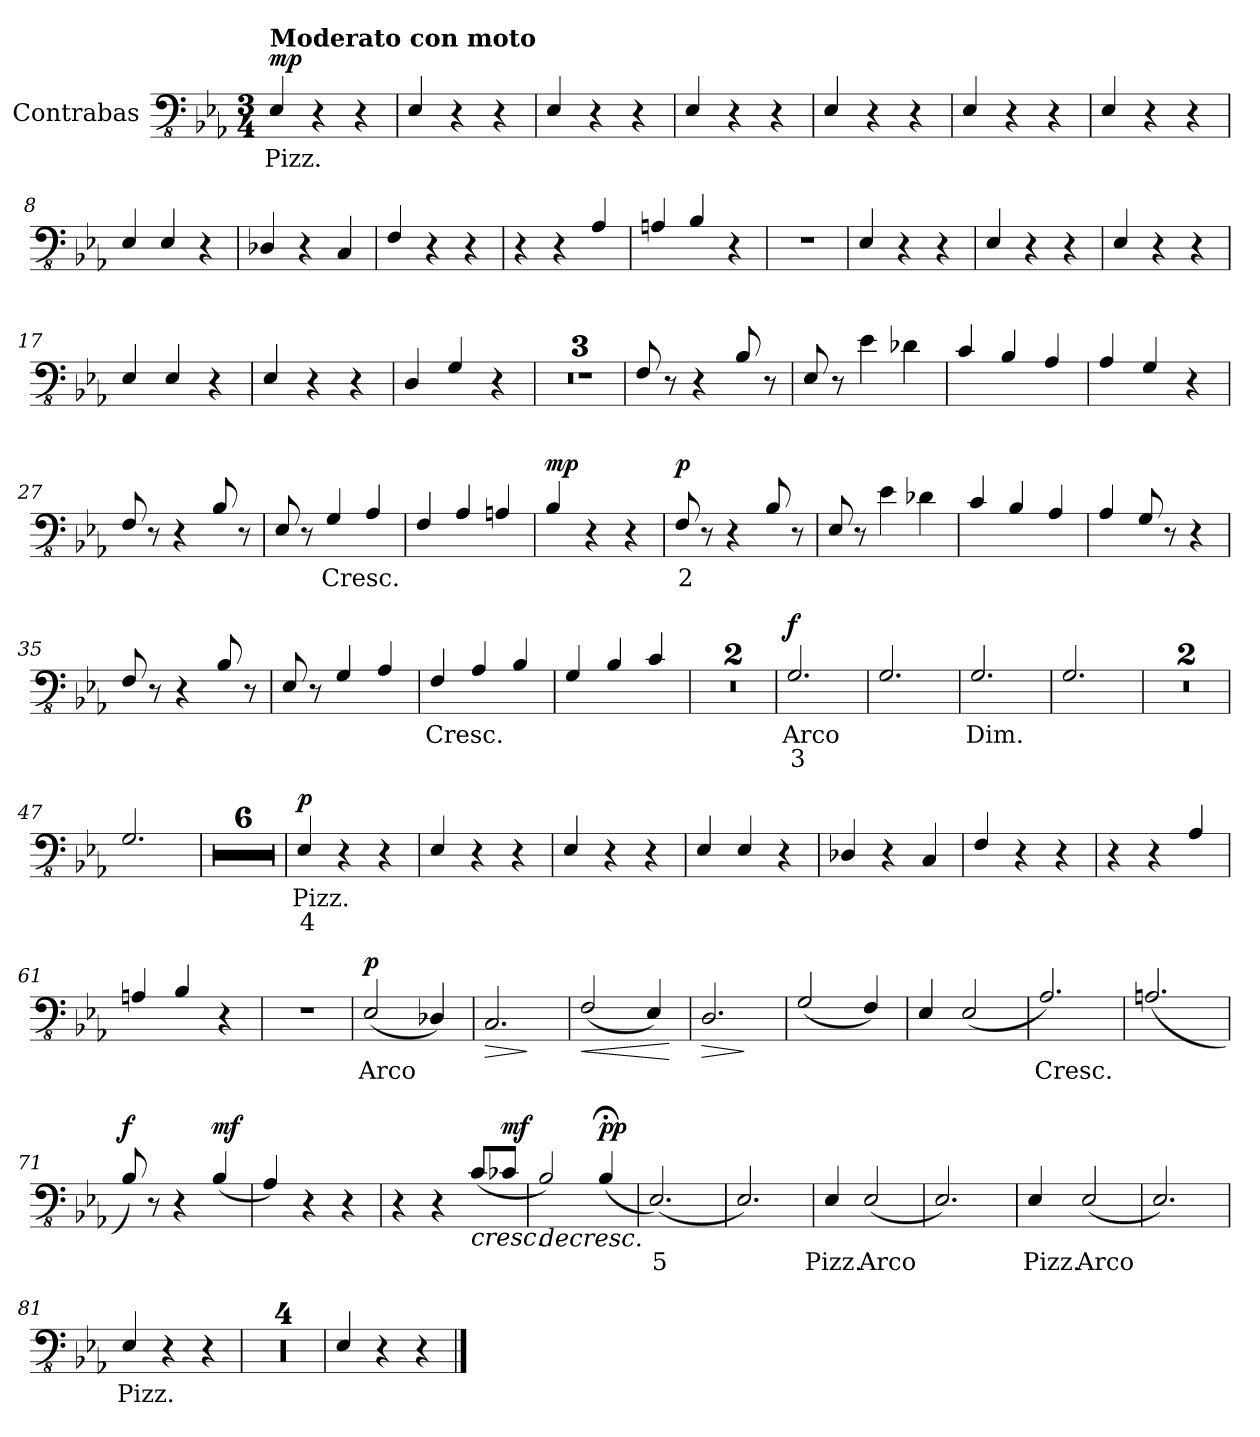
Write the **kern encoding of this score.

**kern	**text	**text	**dynam
*part1	*part1	*part1	*part1
*staff1	*staff1	*staff1	*staff1
*I"Contrabas	*	*	*
*I'Ca. Bs.	*	*	*
*clefFv4	*	*	*
*ITrd7c12	*	*	*
*k[b-e-a-]	*	*	*
*M3/4	*	*	*
=1	=1	=1	=1
!LO:TX:a:B:t=Moderato con moto	!	!	!
!	!	!	!LO:DY:b
4EEE-/	Pizz.	.	mp
4r	.	.	.
4r	.	.	.
=2	=2	=2	=2
4EEE-/	.	.	.
4r	.	.	.
4r	.	.	.
=3	=3	=3	=3
4EEE-/	.	.	.
4r	.	.	.
4r	.	.	.
=4	=4	=4	=4
4EEE-/	.	.	.
4r	.	.	.
4r	.	.	.
=5	=5	=5	=5
4EEE-/	.	.	.
4r	.	.	.
4r	.	.	.
=6	=6	=6	=6
4EEE-/	.	.	.
4r	.	.	.
4r	.	.	.
=7	=7	=7	=7
4EEE-/	.	.	.
4r	.	.	.
4r	.	.	.
=8	=8	=8	=8
4EEE-/	.	.	.
4EEE-/	.	.	.
4r	.	.	.
=9	=9	=9	=9
4DDD-X/	.	.	.
4r	.	.	.
4CCC/	.	.	.
=10	=10	=10	=10
4FFF/	.	.	.
4r	.	.	.
4r	.	.	.
!!LO:LB:g=z
=11	=11	=11	=11
4r	.	.	.
4r	.	.	.
4AAA-/	.	.	.
=12	=12	=12	=12
4AAAn/	.	.	.
4BBB-/	.	.	.
4r	.	.	.
=13	=13	=13	=13
2.r	.	.	.
=14	=14	=14	=14
4EEE-/	.	.	.
4r	.	.	.
4r	.	.	.
=15	=15	=15	=15
4EEE-/	.	.	.
4r	.	.	.
4r	.	.	.
=16	=16	=16	=16
4EEE-/	.	.	.
4r	.	.	.
4r	.	.	.
=17	=17	=17	=17
4EEE-/	.	.	.
4EEE-/	.	.	.
4r	.	.	.
=18	=18	=18	=18
4EEE-/	.	.	.
4r	.	.	.
4r	.	.	.
=19	=19	=19	=19
4DDD/	.	.	.
4GGG/	.	.	.
4r	.	.	.
=20	=20	=20	=20
2.r	.	.	.
=21	=21	=21	=21
2.r	.	.	.
=22	=22	=22	=22
2.r	.	.	.
!!LO:LB:g=z
=23	=23	=23	=23
8FFF/	.	.	.
8r	.	.	.
4r	.	.	.
8BBB-/	.	.	.
8r	.	.	.
=24	=24	=24	=24
8EEE-/	.	.	.
8r	.	.	.
4EE-\	.	.	.
4DD-X\	.	.	.
=25	=25	=25	=25
4CC/	.	.	.
4BBB-/	.	.	.
4AAA-/	.	.	.
=26	=26	=26	=26
4AAA-/	.	.	.
4GGG/	.	.	.
4r	.	.	.
=27	=27	=27	=27
8FFF/	.	.	.
8r	.	.	.
4r	.	.	.
8BBB-/	.	.	.
8r	.	.	.
=28	=28	=28	=28
8EEE-/	.	.	.
8r	.	.	.
4GGG/	Cresc.	.	.
4AAA-/	.	.	.
=29	=29	=29	=29
4FFF/	.	.	.
4AAA-/	.	.	.
4AAAn/	.	.	.
=30	=30	=30	=30
!	!	!	!LO:DY:b
4BBB-/	.	.	mp
4r	.	.	.
4r	.	.	.
!!LO:LB:g=z
=31	=31	=31	=31
!	!	!	!LO:DY:b
8FFF/	2	.	p
8r	.	.	.
4r	.	.	.
8BBB-/	.	.	.
8r	.	.	.
=32	=32	=32	=32
8EEE-/	.	.	.
8r	.	.	.
4EE-\	.	.	.
4DD-X\	.	.	.
=33	=33	=33	=33
4CC/	.	.	.
4BBB-/	.	.	.
4AAA-/	.	.	.
=34	=34	=34	=34
4AAA-/	.	.	.
8GGG/	.	.	.
8r	.	.	.
4r	.	.	.
=35	=35	=35	=35
8FFF/	.	.	.
8r	.	.	.
4r	.	.	.
8BBB-/	.	.	.
8r	.	.	.
=36	=36	=36	=36
8EEE-/	.	.	.
8r	.	.	.
4GGG/	.	.	.
4AAA-/	.	.	.
=37	=37	=37	=37
4FFF/	Cresc.	.	.
4AAA-/	.	.	.
4BBB-/	.	.	.
=38	=38	=38	=38
4GGG/	.	.	.
4BBB-/	.	.	.
4CC/	.	.	.
!!LO:LB:g=z
=39	=39	=39	=39
2.r	.	.	.
=40	=40	=40	=40
2.r	.	.	.
=41	=41	=41	=41
!	!	!	!LO:DY:b
2.GGG/	Arco	3	f
=42	=42	=42	=42
2.GGG/	.	.	.
=43	=43	=43	=43
2.GGG/	Dim.	.	.
=44	=44	=44	=44
2.GGG/	.	.	.
=45	=45	=45	=45
2.r	.	.	.
=46	=46	=46	=46
2.r	.	.	.
=47	=47	=47	=47
2.GGG/	.	.	.
=48	=48	=48	=48
2.r	.	.	.
=49	=49	=49	=49
2.r	.	.	.
=50	=50	=50	=50
2.r	.	.	.
=51	=51	=51	=51
2.r	.	.	.
=52	=52	=52	=52
2.r	.	.	.
=53	=53	=53	=53
2.r	.	.	.
!!LO:LB:g=z
=54	=54	=54	=54
!	!	!	!LO:DY:b
4EEE-/	Pizz.	4	p
4r	.	.	.
4r	.	.	.
=55	=55	=55	=55
4EEE-/	.	.	.
4r	.	.	.
4r	.	.	.
=56	=56	=56	=56
4EEE-/	.	.	.
4r	.	.	.
4r	.	.	.
=57	=57	=57	=57
4EEE-/	.	.	.
4EEE-/	.	.	.
4r	.	.	.
=58	=58	=58	=58
4DDD-X/	.	.	.
4r	.	.	.
4CCC/	.	.	.
=59	=59	=59	=59
4FFF/	.	.	.
4r	.	.	.
4r	.	.	.
=60	=60	=60	=60
4r	.	.	.
4r	.	.	.
4AAA-/	.	.	.
=61	=61	=61	=61
4AAAn/	.	.	.
4BBB-/	.	.	.
4r	.	.	.
=62	=62	=62	=62
2.r	.	.	.
=63	=63	=63	=63
!	!	!	!LO:DY:b
(2EEE-/	Arco	.	p
4DDD-X/)	.	.	.
=64	=64	=64	=64
!	!	!	!LO:HP:b
2.CCC/	.	.	>
.	.	.	]
!!LO:LB:g=z
=65	=65	=65	=65
!	!	!	!LO:HP:b
(2FFF/	.	.	<
4EEE-/)	.	.	.
.	.	.	[
=66	=66	=66	=66
!	!	!	!LO:HP:b
2.DDD/	.	.	>
.	.	.	]
=67	=67	=67	=67
(2GGG/	.	.	.
4FFF/)	.	.	.
=68	=68	=68	=68
4EEE-/	.	.	.
(2EEE-/	.	.	.
=69	=69	=69	=69
2.AAA-/)	Cresc.	.	.
=70	=70	=70	=70
(2.AAAn/	.	.	.
=71	=71	=71	=71
!	!	!	!LO:DY:b
8BBB-/)	.	.	f
8r	.	.	.
4r	.	.	.
!	!	!	!LO:DY:b
(4BBB-/	.	.	mf
=72	=72	=72	=72
4AAA-/)	.	.	.
4r	.	.	.
4r	.	.	.
=73	=73	=73	=73
4r	.	.	.
4r	.	.	.
!	!	!	!LO:HP:b
(8CC/L	.	.	<
!	!	!	!LO:DY:b
8CC-X/J	.	.	mf
.	.	.	[
=74	=74	=74	=74
!	!	!	!LO:HP:b
2BBB-/)	.	.	>
!	!	!	!LO:DY:b
(4BBB-;</	.	.	pp
.	.	.	]
=75	=75	=75	=75
(2.EEE-/)	5	.	.
=76	=76	=76	=76
2.EEE-/)	.	.	.
!!LO:LB:g=z
=77	=77	=77	=77
4EEE-/	Pizz.	.	.
(2EEE-/	Arco	.	.
=78	=78	=78	=78
2.EEE-/)	.	.	.
=79	=79	=79	=79
4EEE-/	Pizz.	.	.
(2EEE-/	Arco	.	.
=80	=80	=80	=80
2.EEE-/)	.	.	.
=81	=81	=81	=81
4EEE-/	Pizz.	.	.
4r	.	.	.
4r	.	.	.
=82	=82	=82	=82
2.r	.	.	.
=83	=83	=83	=83
2.r	.	.	.
=84	=84	=84	=84
2.r	.	.	.
=85	=85	=85	=85
2.r	.	.	.
=86	=86	=86	=86
4EEE-/	.	.	.
4r	.	.	.
4r	.	.	.
==	==	==	==
*-	*-	*-	*-
